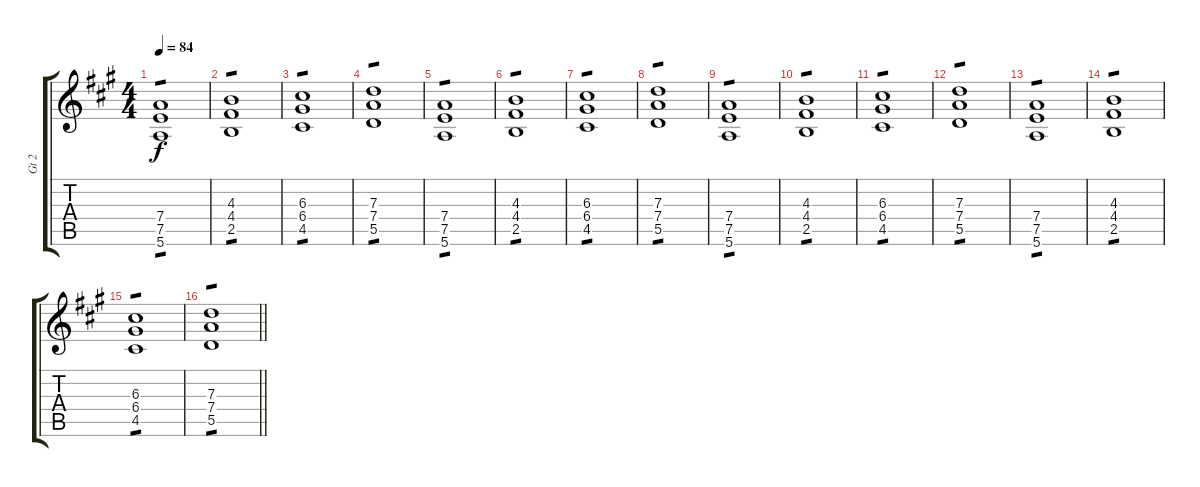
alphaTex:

\track ("Gt 2" "Gt 2") {instrument overdrivenguitar}
\staff {score tabs}
\tuning (E4 B3 G3 D3 A2 E2) {hide}
\ts (4 4)
\tempo 84
\clef g2
\ks a
(7.4 7.5 5.6).1{tp 1 dy f} |
(4.3 4.4 2.5).1{tp 1} |
(6.3 6.4 4.5).1{tp 1} |
(7.3 7.4 5.5).1{tp 1} |
(7.4 7.5 5.6).1{tp 1} |
(4.3 4.4 2.5).1{tp 1} |
(6.3 6.4 4.5).1{tp 1} |
(7.3 7.4 5.5).1{tp 1} |
(7.4 7.5 5.6).1{tp 1} |
(4.3 4.4 2.5).1{tp 1} |
(6.3 6.4 4.5).1{tp 1} |
(7.3 7.4 5.5).1{tp 1} |
(7.4 7.5 5.6).1{tp 1} |
(4.3 4.4 2.5).1{tp 1} |
(6.3 6.4 4.5).1{tp 1} |
\barLineRight lightlight
(7.3 7.4 5.5).1{tp 1}
